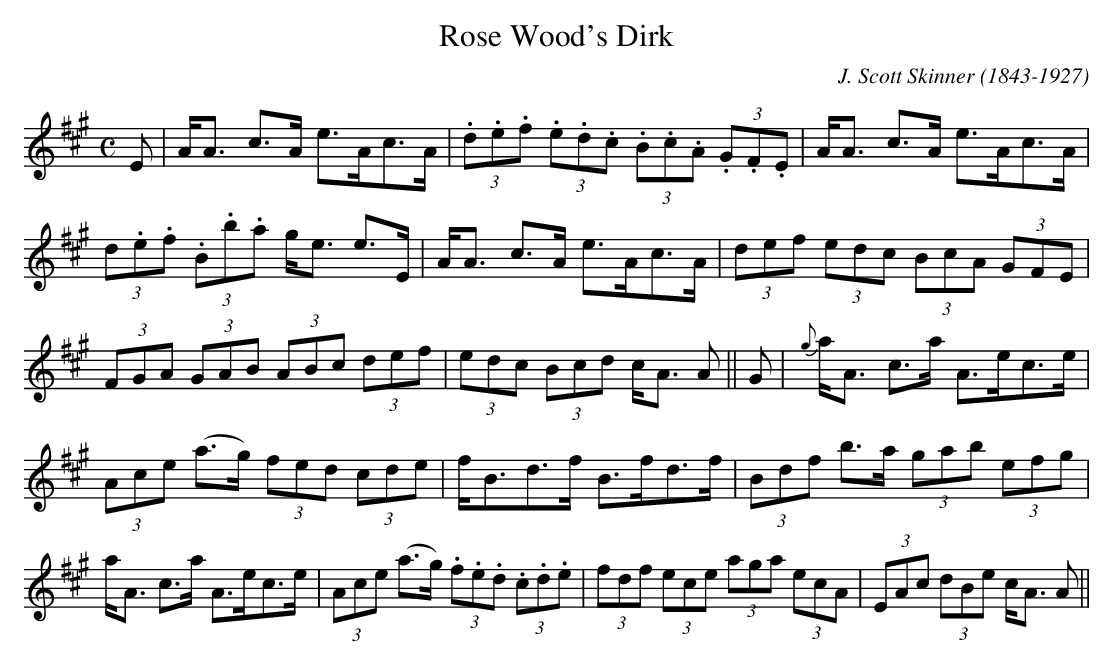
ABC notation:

X:1
T:Rose Wood's Dirk
M:C
L:1/8
C:J. Scott Skinner (1843-1927)
K:A
E | A<A c>A e>Ac>A | (3.d.e.f (3.e.d.c (3.B.c.A (3.G.F.E | A<A c>A e>Ac>A |
(3^.d.e.f (3.B.b.a g<e e>E | A<A c>A e>Ac>A | (3def (3edc (3BcA (3GFE |
(3FGA (3GAB (3ABc (3def | (3edc (3Bcd c<A A || G | {g}a<A c>a A>ec>e |
(3Ace (a>g) (3fed (3cde | f<Bd>f B>fd>f | (3Bdf b>a (3gab (3efg |
a<A c>a A>ec>e | (3Ace (a>g) (3.f.e.d (3.c.d.e | (3fdf (3ece (3aga (3ecA | (3EAc (3dBe c<A A ||
